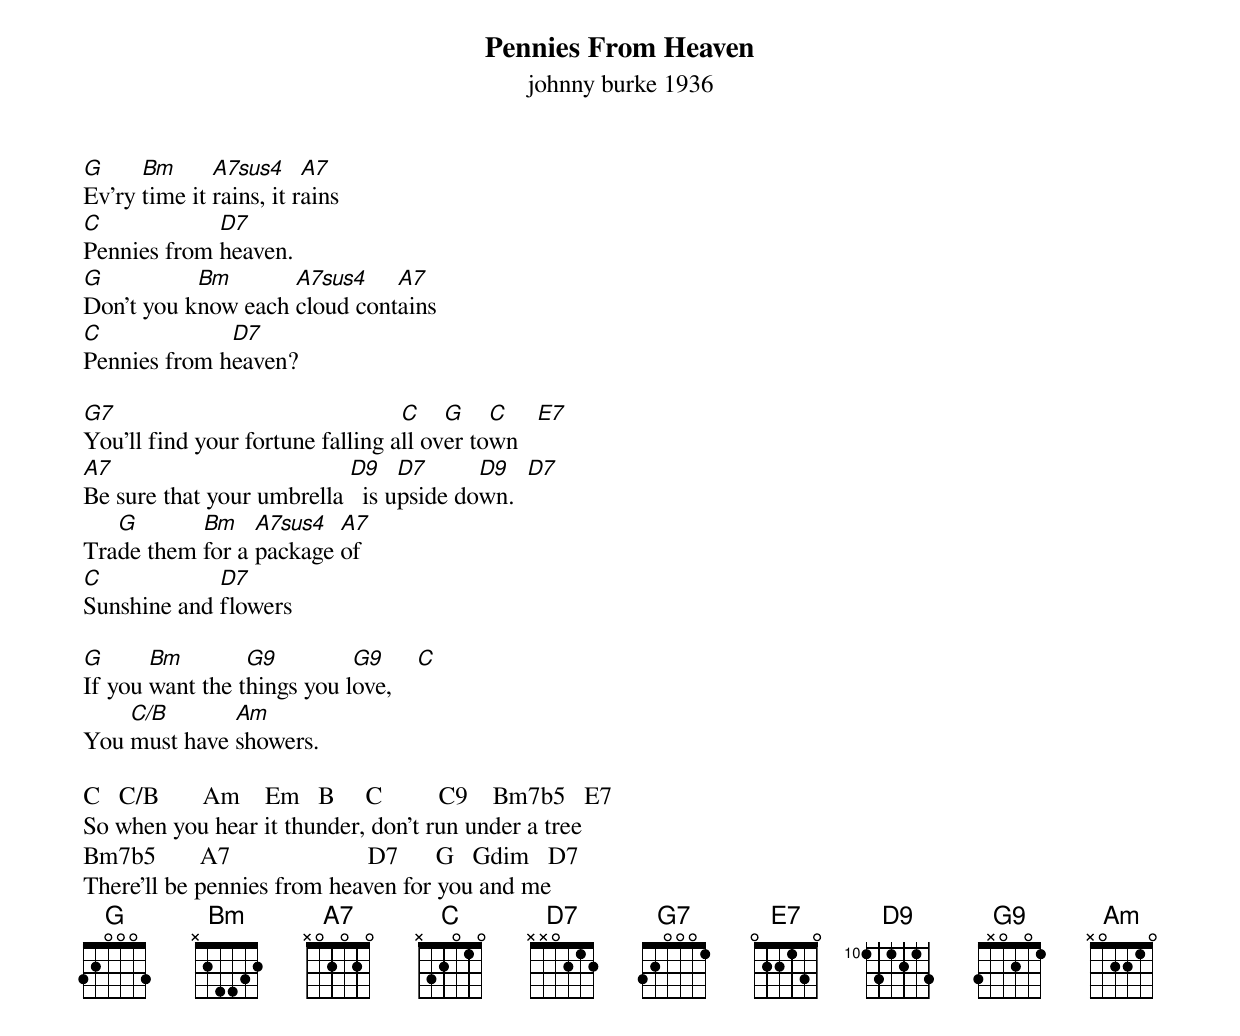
{title: Pennies From Heaven}
{subtitle: johnny burke 1936}

[G]Ev'ry [Bm]time it [A7sus4]rains, it r[A7]ains
[C]Pennies from [D7]heaven.
[G]Don't you k[Bm]now each [A7sus4]cloud cont[A7]ains
[C]Pennies from h[D7]eaven?

[G7]You'll find your fortune falling a[C]ll ov[G]er to[C]wn   [E7]
[A7]Be sure that your umbrella [D9]  is u[D7]pside do[D9]wn.  [D7]
Tra[G]de them [Bm]for a [A7sus4]package [A7]of
[C]Sunshine and [D7]flowers

[G]If you [Bm]want the t[G9]hings you l[G9]ove,    [C]
You [C/B]must have [Am]showers.

C   C/B       Am    Em   B     C         C9    Bm7b5   E7
So when you hear it thunder, don't run under a tree
Bm7b5       A7                      D7      G   Gdim   D7
There'll be pennies from heaven for you and me
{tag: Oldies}
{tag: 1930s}
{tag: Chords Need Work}
